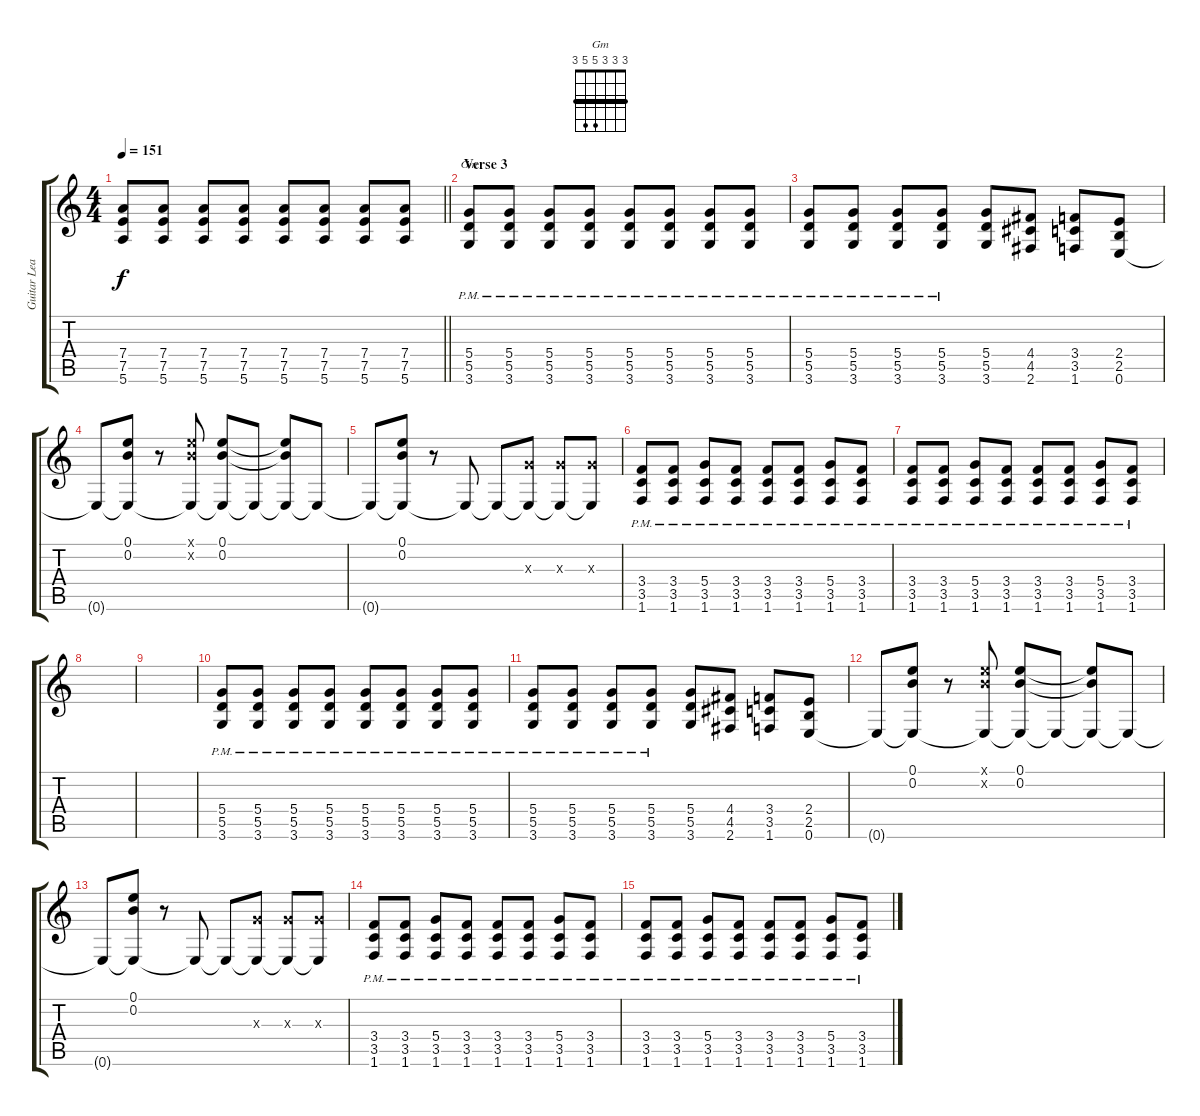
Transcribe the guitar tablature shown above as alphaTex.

\track ("Guitar Lead" "Guitar Lea") {instrument distortionguitar}
\staff {score tabs}
\tuning (E4 B3 G3 D3 A2 E2) {hide}
\chord ("Gm" 3 3 3 5 5 3) {barre 3}
\ts (4 4)
\tempo 151
\clef g2
\barLineRight lightlight
\ks c
(7.4 7.5 5.6).8{dy f} (7.4 7.5 5.6).8 (7.4 7.5 5.6).8 (7.4 7.5 5.6).8 (7.4 7.5 5.6).8 (7.4 7.5 5.6).8 (7.4 7.5 5.6).8 (7.4 7.5 5.6).8 |
\section ("" "Verse 3")
(5.4{pm} 5.5{pm} 3.6{pm}).8{ch "Gm"} (5.4{pm} 5.5{pm} 3.6{pm}).8 (5.4{pm} 5.5{pm} 3.6{pm}).8 (5.4{pm} 5.5{pm} 3.6{pm}).8 (5.4{pm} 5.5{pm} 3.6{pm}).8 (5.4{pm} 5.5{pm} 3.6{pm}).8 (5.4{pm} 5.5{pm} 3.6{pm}).8 (5.4{pm} 5.5{pm} 3.6{pm}).8 |
(5.4{pm} 5.5{pm} 3.6{pm}).8 (5.4{pm} 5.5{pm} 3.6{pm}).8 (5.4{pm} 5.5{pm} 3.6{pm}).8 (5.4{pm} 5.5{pm} 3.6{pm}).8 (5.4 5.5 3.6).8 (4.4 4.5 2.6).8 (3.4 3.5 1.6).8 (2.4 2.5 0.6).8 |
0.6{t}.8 (0.1 0.2 0.6{t}).8 r.8 (0.1{x} 0.2{x} 0.6{t}).8 (0.1 0.2 0.6{t}).8 0.6{t}.8 (0.1{t} 0.2{t} 0.6{t}).8 0.6{t}.8 |
0.6{t}.8 (0.1 0.2 0.6{t}).8 r.8 0.6{t}.8 0.6{t}.8 (0.3{x} 0.6{t}).8 (0.3{x} 0.6{t}).8 (0.3{x} 0.6{t}).8 |
(3.4{pm} 3.5{pm} 1.6).8 (3.4{pm} 3.5{pm} 1.6).8 (5.4{pm} 3.5{pm} 1.6).8 (3.4{pm} 3.5{pm} 1.6).8 (3.4{pm} 3.5{pm} 1.6).8 (3.4{pm} 3.5{pm} 1.6).8 (5.4{pm} 3.5{pm} 1.6).8 (3.4{pm} 3.5{pm} 1.6).8 |
(3.4{pm} 3.5{pm} 1.6).8 (3.4{pm} 3.5{pm} 1.6).8 (5.4{pm} 3.5{pm} 1.6).8 (3.4{pm} 3.5{pm} 1.6).8 (3.4{pm} 3.5{pm} 1.6).8 (3.4{pm} 3.5{pm} 1.6).8 (5.4{pm} 3.5{pm} 1.6).8 (3.4{pm} 3.5{pm} 1.6).8 |
|
|
(5.4{pm} 5.5{pm} 3.6{pm}).8 (5.4{pm} 5.5{pm} 3.6{pm}).8 (5.4{pm} 5.5{pm} 3.6{pm}).8 (5.4{pm} 5.5{pm} 3.6{pm}).8 (5.4{pm} 5.5{pm} 3.6{pm}).8 (5.4{pm} 5.5{pm} 3.6{pm}).8 (5.4{pm} 5.5{pm} 3.6{pm}).8 (5.4{pm} 5.5{pm} 3.6{pm}).8 |
(5.4{pm} 5.5{pm} 3.6{pm}).8 (5.4{pm} 5.5{pm} 3.6{pm}).8 (5.4{pm} 5.5{pm} 3.6{pm}).8 (5.4{pm} 5.5{pm} 3.6{pm}).8 (5.4 5.5 3.6).8 (4.4 4.5 2.6).8 (3.4 3.5 1.6).8 (2.4 2.5 0.6).8 |
0.6{t}.8 (0.1 0.2 0.6{t}).8 r.8 (0.1{x} 0.2{x} 0.6{t}).8 (0.1 0.2 0.6{t}).8 0.6{t}.8 (0.1{t} 0.2{t} 0.6{t}).8 0.6{t}.8 |
0.6{t}.8 (0.1 0.2 0.6{t}).8 r.8 0.6{t}.8 0.6{t}.8 (0.3{x} 0.6{t}).8 (0.3{x} 0.6{t}).8 (0.3{x} 0.6{t}).8 |
(3.4{pm} 3.5{pm} 1.6).8 (3.4{pm} 3.5{pm} 1.6).8 (5.4{pm} 3.5{pm} 1.6).8 (3.4{pm} 3.5{pm} 1.6).8 (3.4{pm} 3.5{pm} 1.6).8 (3.4{pm} 3.5{pm} 1.6).8 (5.4{pm} 3.5{pm} 1.6).8 (3.4{pm} 3.5{pm} 1.6).8 |
(3.4{pm} 3.5{pm} 1.6).8 (3.4{pm} 3.5{pm} 1.6).8 (5.4{pm} 3.5{pm} 1.6).8 (3.4{pm} 3.5{pm} 1.6).8 (3.4{pm} 3.5{pm} 1.6).8 (3.4{pm} 3.5{pm} 1.6).8 (5.4{pm} 3.5{pm} 1.6).8 (3.4{pm} 3.5{pm} 1.6).8
